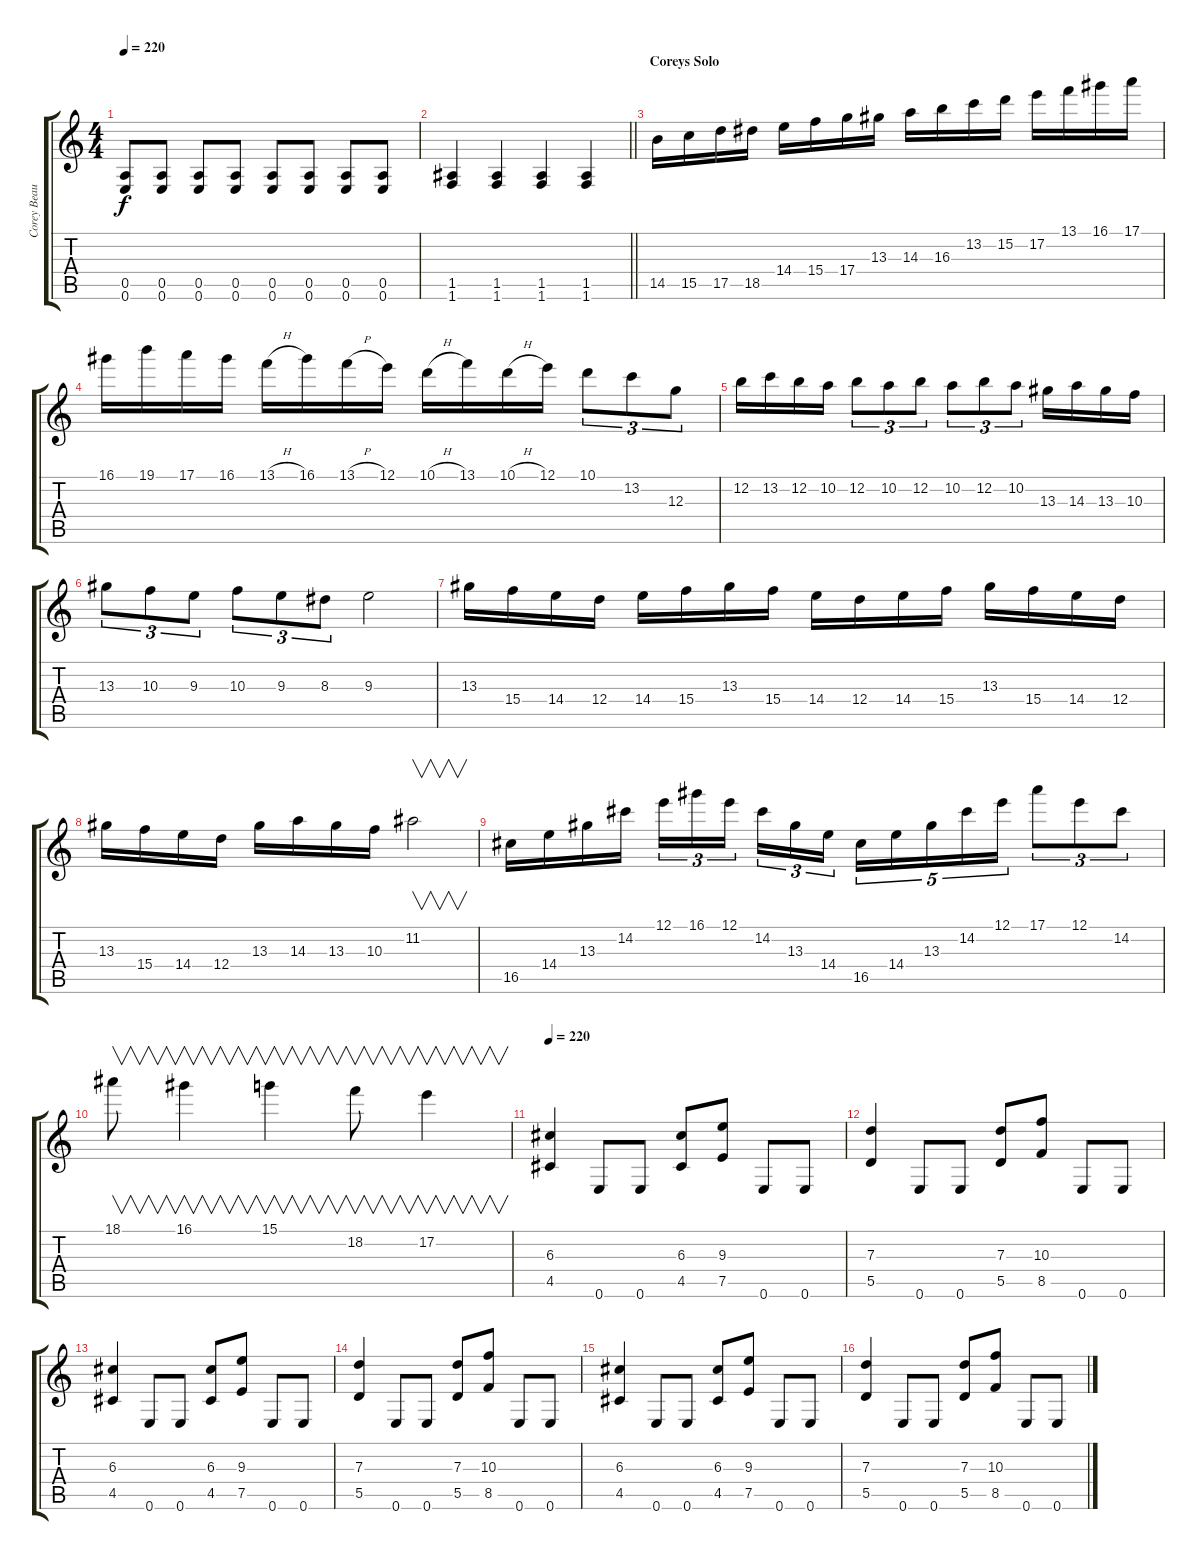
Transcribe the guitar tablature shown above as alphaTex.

\track ("Corey Beaulieu" "Corey Beau") {instrument distortionguitar}
\staff {score tabs}
\tuning (E4 B3 G3 D3 A2 E2) {hide}
\ts (4 4)
\tempo 220
\clef g2
\ks c
(0.5 0.6).8{dy f} (0.5 0.6).8 (0.5 0.6).8 (0.5 0.6).8 (0.5 0.6).8 (0.5 0.6).8 (0.5 0.6).8 (0.5 0.6).8 |
\barLineRight lightlight
(1.5 1.6).4 (1.5 1.6).4 (1.5 1.6).4 (1.5 1.6).4 |
\section ("" "Coreys Solo")
14.5.16 15.5.16 17.5.16 18.5.16 14.4.16 15.4.16 17.4.16 13.3.16 14.3.16 16.3.16 13.2.16 15.2.16 17.2.16 13.1.16 16.1.16 17.1.16 |
16.1.16 19.1.16 17.1.16 16.1.16 13.1{h}.16 16.1.16 13.1{h}.16 12.1.16 10.1{h}.16 13.1.16 10.1{h}.16 12.1.16 10.1.8{tu (3 2)} 13.2.8{tu (3 2)} 12.3.8{tu (3 2)} |
12.2.16 13.2.16 12.2.16 10.2.16 12.2.8{tu (3 2)} 10.2.8{tu (3 2)} 12.2.8{tu (3 2)} 10.2.8{tu (3 2)} 12.2.8{tu (3 2)} 10.2.8{tu (3 2)} 13.3.16 14.3.16 13.3.16 10.3.16 |
13.3.8{tu (3 2)} 10.3.8{tu (3 2)} 9.3.8{tu (3 2)} 10.3.8{tu (3 2)} 9.3.8{tu (3 2)} 8.3.8{tu (3 2)} 9.3.2 |
13.3.16 15.4.16 14.4.16 12.4.16 14.4.16 15.4.16 13.3.16 15.4.16 14.4.16 12.4.16 14.4.16 15.4.16 13.3.16 15.4.16 14.4.16 12.4.16 |
13.3.16 15.4.16 14.4.16 12.4.16 13.3.16 14.3.16 13.3.16 10.3.16 11.2.2{v} |
16.5.16 14.4.16 13.3.16 14.2.16 12.1.16{tu (3 2)} 16.1.16{tu (3 2)} 12.1.16{tu (3 2) beam splitsecondary} 14.2.16{tu (3 2)} 13.3.16{tu (3 2)} 14.4.16{tu (3 2)} 16.5.16{tu (5 4)} 14.4.16{tu (5 4)} 13.3.16{tu (5 4)} 14.2.16{tu (5 4)} 12.1.16{tu (5 4)} 17.1.8{tu (3 2)} 12.1.8{tu (3 2)} 14.2.8{tu (3 2)} |
18.1.8{v} 16.1.4{v} 15.1.4{v} 18.2.8{v} 17.2.4{v} |
\tempo 220
(6.3 4.5).4 0.6.8 0.6.8 (6.3 4.5).8 (9.3 7.5).8 0.6.8 0.6.8 |
(7.3 5.5).4 0.6.8 0.6.8 (7.3 5.5).8 (10.3 8.5).8 0.6.8 0.6.8 |
(6.3 4.5).4 0.6.8 0.6.8 (6.3 4.5).8 (9.3 7.5).8 0.6.8 0.6.8 |
(7.3 5.5).4 0.6.8 0.6.8 (7.3 5.5).8 (10.3 8.5).8 0.6.8 0.6.8 |
(6.3 4.5).4 0.6.8 0.6.8 (6.3 4.5).8 (9.3 7.5).8 0.6.8 0.6.8 |
(7.3 5.5).4 0.6.8 0.6.8 (7.3 5.5).8 (10.3 8.5).8 0.6.8 0.6.8
